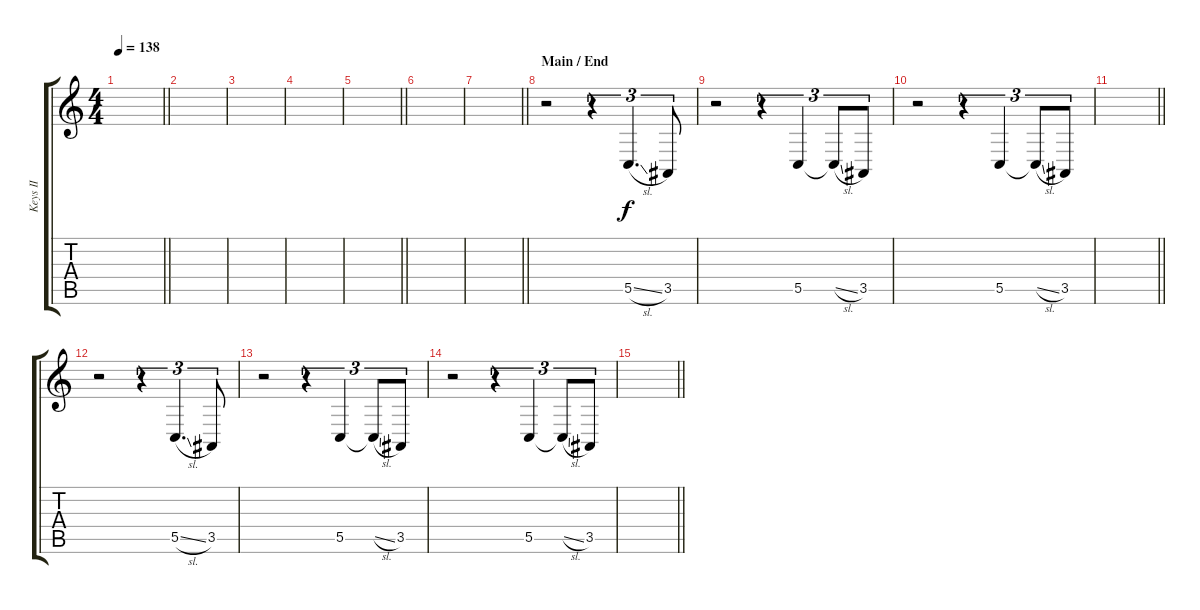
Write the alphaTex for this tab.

\track ("Keys II" "Keys II") {instrument lead2sawtooth}
\staff {score tabs}
\tuning (D4 A3 F3 C3 G2 C2) {hide}
\ts (4 4)
\section ("" "")
\tempo 138
\clef g2
\barLineRight lightlight
\ks c
|
\section ("" "")
|
|
|
\barLineRight lightlight
|
\section ("" "")
|
\barLineRight lightlight
|
\section ("" "Main / End")
r.2{volume 14} r.4{tu (3 2)} 5.5{sl}.4{d tu (3 2)} 3.5.8{tu (3 2)} |
r.2 r.4{tu (3 2)} 5.5.4{tu (3 2)} 5.5{sl t}.8{tu (3 2)} 3.5.8{tu (3 2)} |
r.2 r.4{tu (3 2)} 5.5.4{tu (3 2)} 5.5{sl t}.8{tu (3 2)} 3.5.8{tu (3 2)} |
\barLineRight lightlight
|
\section ("" "")
r.2 r.4{tu (3 2)} 5.5{sl}.4{d tu (3 2)} 3.5.8{tu (3 2)} |
r.2 r.4{tu (3 2)} 5.5.4{tu (3 2)} 5.5{sl t}.8{tu (3 2)} 3.5.8{tu (3 2)} |
r.2 r.4{tu (3 2)} 5.5.4{tu (3 2)} 5.5{sl t}.8{tu (3 2)} 3.5.8{tu (3 2)} |
\barLineRight lightlight
